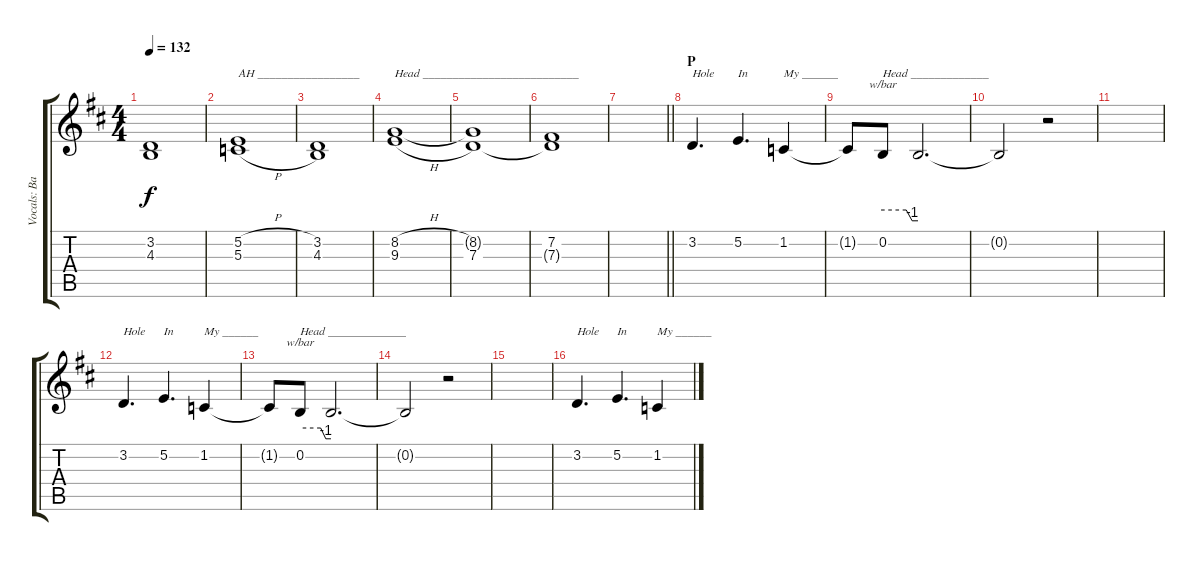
\track ("Vocals: Band" "Vocals: Ba") {instrument choiraahs}
\staff {score tabs}
\tuning (E4 B3 G3 D3 A2 D2) {hide}
\ts (4 4)
\tempo 132
\clef g2
\ks d
(3.2 4.3).1{dy f} |
(5.2{h} 5.3{h}).1{txt "AH _________________"} |
(3.2 4.3).1 |
(8.2{h} 9.3{h}).1{txt "Head __________________________"} |
(8.2{t} 7.3).1 |
(7.2 7.3{t}).1 |
\barLineRight lightlight
|
\section ("" "P")
3.2.4{d txt "Hole"} 5.2.4{d txt "In"} 1.2.4{txt "My ______"} |
1.2{t}.8 0.2.8{tbe (custom default 0 0 40 0 50 -4 60 -4) txt "Head _____________"} 0.2{t}.2{d} |
0.2{t}.2 r.2 |
|
3.2.4{d txt "Hole"} 5.2.4{d txt "In"} 1.2.4{txt "My ______"} |
1.2{t}.8 0.2.8{tbe (custom default 0 0 40 0 50 -4 60 -4) txt "Head _____________"} 0.2{t}.2{d} |
0.2{t}.2 r.2 |
|
3.2.4{d txt "Hole"} 5.2.4{d txt "In"} 1.2.4{txt "My ______"}
